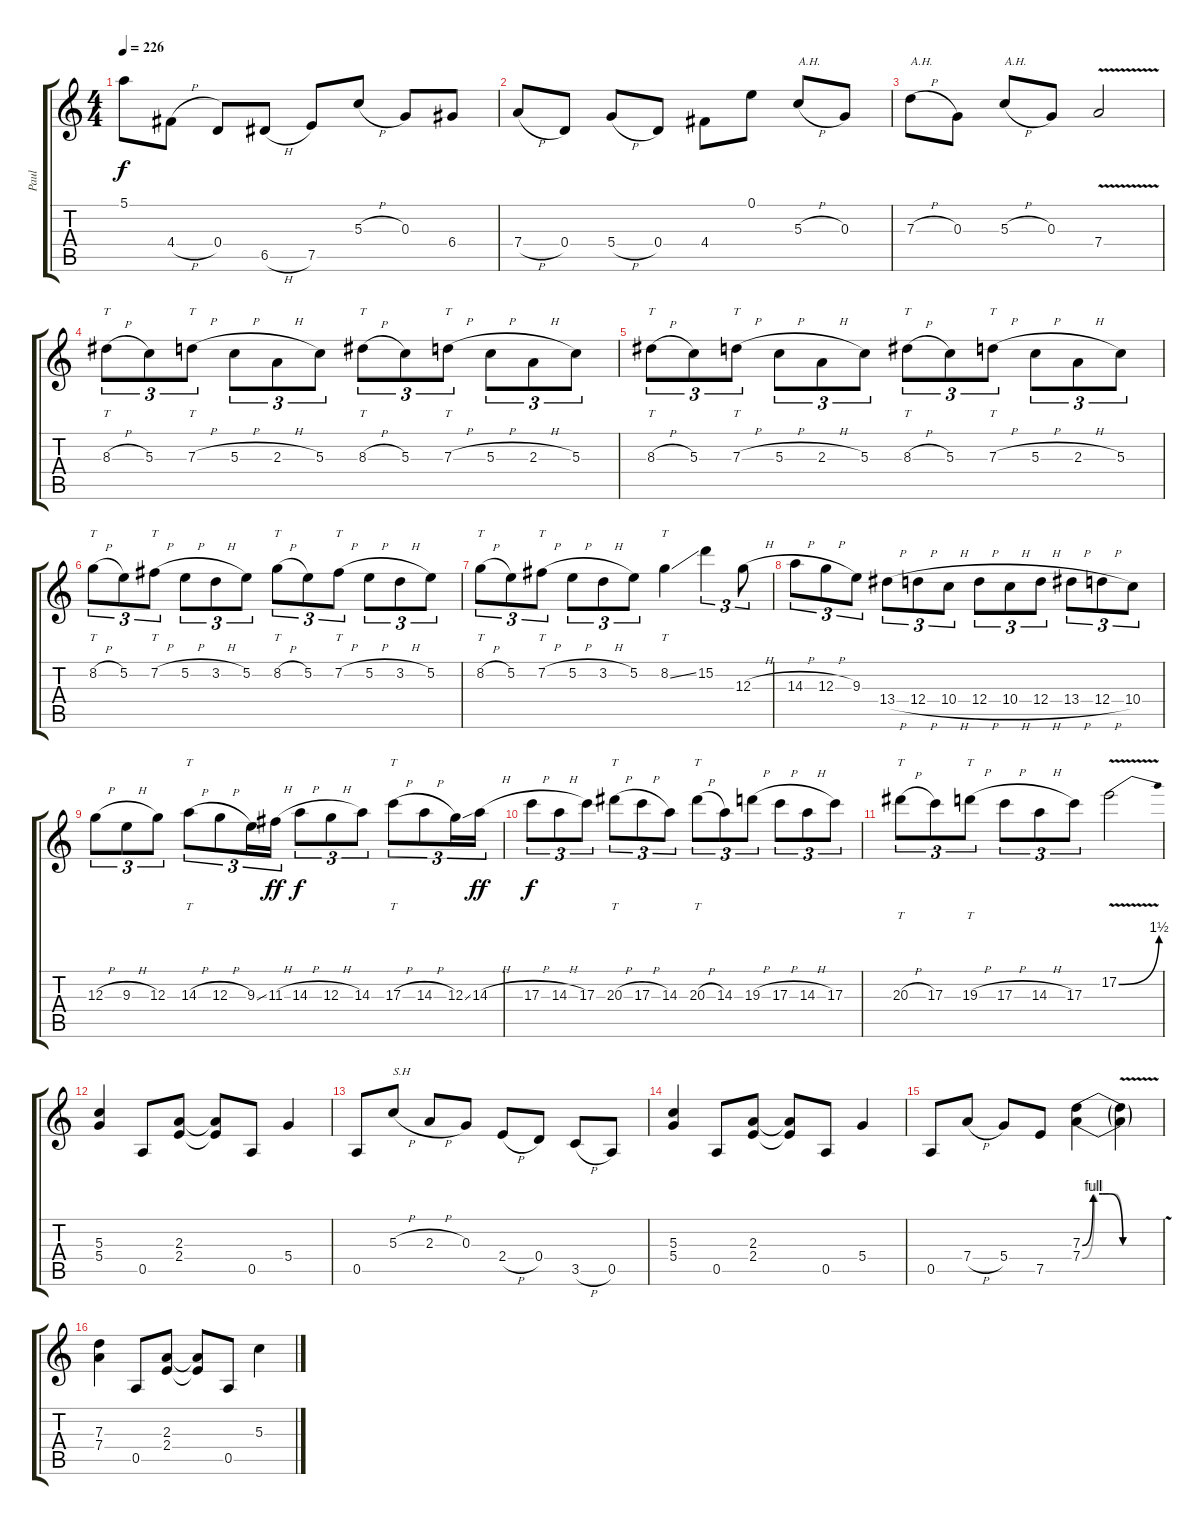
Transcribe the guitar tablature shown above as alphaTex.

\track ("Paul" "Paul") {instrument overdrivenguitar}
\staff {score tabs}
\tuning (E4 B3 G3 D3 A2 E2) {hide}
\ts (4 4)
\tempo 226
\clef g2
\ks c
5.1.8{dy f} 4.4{h}.8 0.4.8 6.5{h}.8 7.5.8 5.3{h}.8 0.3.8 6.4.8 |
7.4{h}.8 0.4.8 5.4{h}.8 0.4.8 4.4.8 0.1.8 5.3{h}.8{txt "A.H." instrument guitarharmonics} 0.3.8{instrument overdrivenguitar} |
7.3{h}.8{txt "A.H." instrument guitarharmonics} 0.3.8{instrument overdrivenguitar} 5.3{h}.8{txt "A.H." instrument guitarharmonics} 0.3.8{instrument overdrivenguitar} 7.4{v}.2 |
8.3{h}.8{tt tu (3 2)} 5.3.8{tu (3 2)} 7.3{h}.8{tt tu (3 2)} 5.3{h}.8{tu (3 2)} 2.3{h}.8{tu (3 2)} 5.3.8{tu (3 2)} 8.3{h}.8{tt tu (3 2)} 5.3.8{tu (3 2)} 7.3{h}.8{tt tu (3 2)} 5.3{h}.8{tu (3 2)} 2.3{h}.8{tu (3 2)} 5.3.8{tu (3 2)} |
8.3{h}.8{tt tu (3 2)} 5.3.8{tu (3 2)} 7.3{h}.8{tt tu (3 2)} 5.3{h}.8{tu (3 2)} 2.3{h}.8{tu (3 2)} 5.3.8{tu (3 2)} 8.3{h}.8{tt tu (3 2)} 5.3.8{tu (3 2)} 7.3{h}.8{tt tu (3 2)} 5.3{h}.8{tu (3 2)} 2.3{h}.8{tu (3 2)} 5.3.8{tu (3 2)} |
8.2{h}.8{tt tu (3 2)} 5.2.8{tu (3 2)} 7.2{h}.8{tt tu (3 2)} 5.2{h}.8{tu (3 2)} 3.2{h}.8{tu (3 2)} 5.2.8{tu (3 2)} 8.2{h}.8{tt tu (3 2)} 5.2.8{tu (3 2)} 7.2{h}.8{tt tu (3 2)} 5.2{h}.8{tu (3 2)} 3.2{h}.8{tu (3 2)} 5.2.8{tu (3 2)} |
8.2{h}.8{tt tu (3 2)} 5.2.8{tu (3 2)} 7.2{h}.8{tt tu (3 2)} 5.2{h}.8{tu (3 2)} 3.2{h}.8{tu (3 2)} 5.2.8{tu (3 2)} 8.2{ss}.4{tt} 15.2.4{tu (3 2)} 12.3{h}.8{tu (3 2)} |
14.3{h}.8{tu (3 2)} 12.3{h}.8{tu (3 2)} 9.3.8{tu (3 2)} 13.4{h}.8{tu (3 2)} 12.4{h}.8{tu (3 2)} 10.4{h}.8{tu (3 2)} 12.4{h}.8{tu (3 2)} 10.4{h}.8{tu (3 2)} 12.4{h}.8{tu (3 2)} 13.4{h}.8{tu (3 2)} 12.4{h}.8{tu (3 2)} 10.4.8{tu (3 2)} |
12.3{h}.8{tu (3 2)} 9.3{h}.8{tu (3 2)} 12.3.8{tu (3 2)} 14.3{h}.8{tt tu (3 2)} 12.3{h}.8{tu (3 2)} 9.3{ss}.16{tu (3 2)} 11.3{h}.16{tu (3 2) dy ff} 14.3{h}.8{tu (3 2) dy f} 12.3{h}.8{tu (3 2)} 14.3.8{tu (3 2)} 17.3{h}.8{tt tu (3 2)} 14.3{h}.8{tu (3 2)} 12.3{ss}.16{tu (3 2)} 14.3{h}.16{tu (3 2) dy ff} |
17.3{h}.8{tu (3 2) dy f} 14.3{h}.8{tu (3 2)} 17.3.8{tu (3 2)} 20.3{h}.8{tt tu (3 2)} 17.3{h}.8{tu (3 2)} 14.3.8{tu (3 2)} 20.3{h}.8{tt tu (3 2)} 14.3.8{tu (3 2)} 19.3{h}.8{tu (3 2)} 17.3{h}.8{tu (3 2)} 14.3{h}.8{tu (3 2)} 17.3.8{tu (3 2)} |
20.3{h}.8{tt tu (3 2)} 17.3.8{tu (3 2)} 19.3{h}.8{tt tu (3 2)} 17.3{h}.8{tu (3 2)} 14.3{h}.8{tu (3 2)} 17.3.8{tu (3 2)} 17.2{be (bend 0 0 60 6) v}.2 |
(5.3 5.4).4 0.5.8 (2.3 2.4).8 (2.3{t} 2.4{t}).8 0.5.8 5.4.4 |
0.5.8 5.3{h}.8{txt "S.H" instrument guitarharmonics} 2.3{h}.8{instrument overdrivenguitar} 0.3.8 2.4{h}.8 0.4.8 3.5{h}.8 0.5.8 |
(5.3 5.4).4 0.5.8 (2.3 2.4).8 (2.3{t} 2.4{t}).8 0.5.8 5.4.4 |
0.5.8 7.4{h}.8 5.4.8 7.5.8 (7.3{be (custom 0 0 8 4 15 4 20 4 30 0 45 0 60 0)} 7.4{be (custom 0 0 9 4 15 4 19 4 23 4 30 0 45 0 60 0)}).4 (7.3{v t} 7.4{v t}).4 |
(7.3 7.4).4 0.5.8 (2.3 2.4).8 (2.3{t} 2.4{t}).8 0.5.8 5.3.4
